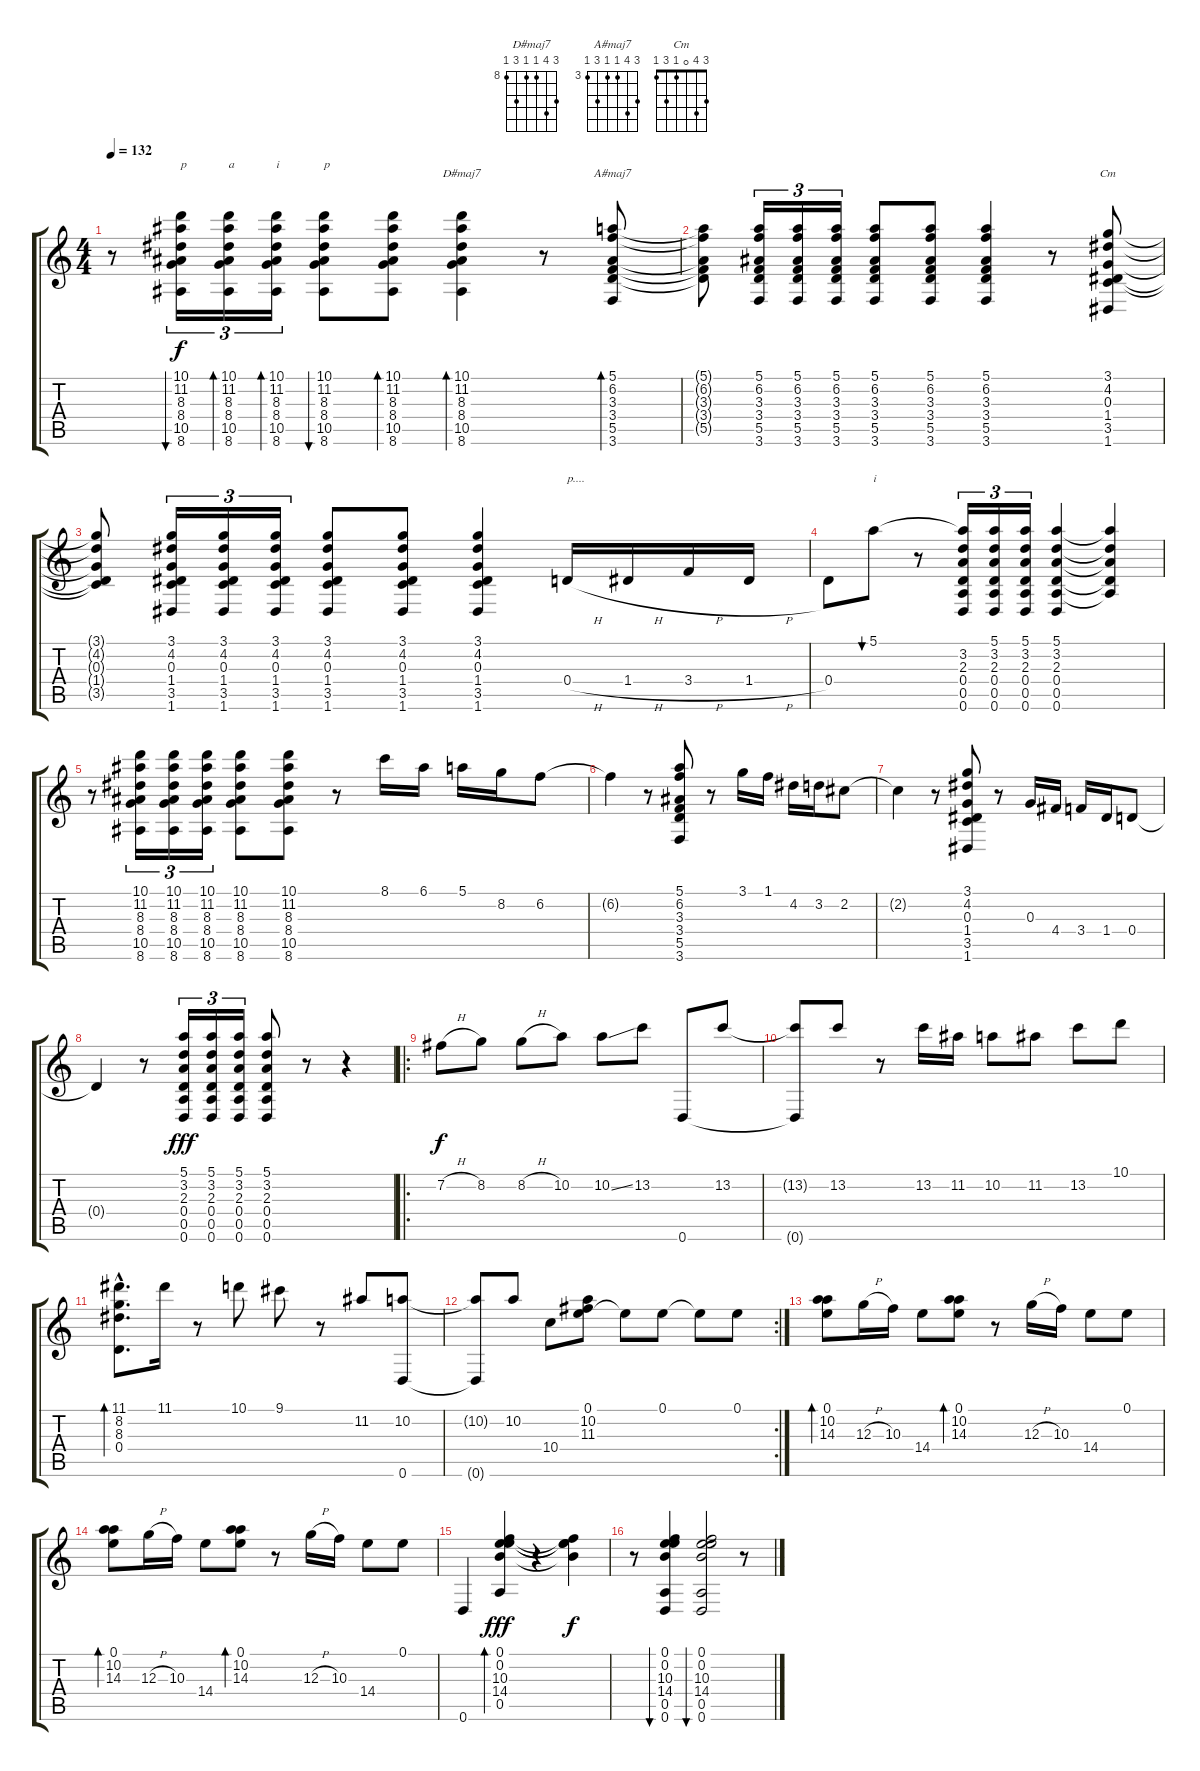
\track "" {instrument acousticguitarnylon}
\staff {score tabs}
\tuning (E4 B3 G3 D3 A2 D2) {hide}
\chord ("D#maj7" 10 11 8 8 10 8) {firstfret 8}
\chord ("A#maj7" 5 6 3 3 5 3) {firstfret 3}
\chord ("Cm" 3 4 0 1 3 1)
\ts (4 4)
\tempo 132
\clef g2
\ks c
r.8{dy f instrument acousticguitarnylon} (10.1 11.2 8.3 8.4 10.5 8.6).16{tu (3 2) bu 60 txt "p"} (10.1 11.2 8.3 8.4 10.5 8.6).16{tu (3 2) bd 60 txt "a"} (10.1 11.2 8.3 8.4 10.5 8.6).16{tu (3 2) bd 60 txt "i"} (10.1 11.2 8.3 8.4 10.5 8.6).8{bu 60 txt "p"} (10.1 11.2 8.3 8.4 10.5 8.6).8{bd 60} (10.1 11.2 8.3 8.4 10.5 8.6).4{bd 60 ch "D#maj7"} r.8 (5.1 6.2 3.3 3.4 5.5 3.6).8{bd 60 ch "A#maj7"} |
(5.1{t} 6.2{t} 3.3{t} 3.4{t} 5.5{t}).8 (5.1 6.2 3.3 3.4 5.5 3.6).16{tu (3 2)} (5.1 6.2 3.3 3.4 5.5 3.6).16{tu (3 2)} (5.1 6.2 3.3 3.4 5.5 3.6).16{tu (3 2)} (5.1 6.2 3.3 3.4 5.5 3.6).8 (5.1 6.2 3.3 3.4 5.5 3.6).8 (5.1 6.2 3.3 3.4 5.5 3.6).4 r.8 (3.1 4.2 0.3 1.4 3.5 1.6).8{ch "Cm"} |
(3.1{t} 4.2{t} 0.3{t} 1.4{t} 3.5{t}).8 (3.1 4.2 0.3 1.4 3.5 1.6).16{tu (3 2)} (3.1 4.2 0.3 1.4 3.5 1.6).16{tu (3 2)} (3.1 4.2 0.3 1.4 3.5 1.6).16{tu (3 2)} (3.1 4.2 0.3 1.4 3.5 1.6).8 (3.1 4.2 0.3 1.4 3.5 1.6).8 (3.1 4.2 0.3 1.4 3.5 1.6).4 0.4{h}.16{txt "p...."} 1.4{h}.16 3.4{h}.16 1.4{h}.16 |
0.4.8 5.1.8{bu 60 txt "i"} r.8 (5.1{t} 3.2 2.3 0.4 0.5 0.6).16{tu (3 2)} (5.1 3.2 2.3 0.4 0.5 0.6).16{tu (3 2)} (5.1 3.2 2.3 0.4 0.5 0.6).16{tu (3 2)} (5.1 3.2 2.3 0.4 0.5 0.6).4 (5.1{t} 3.2{t} 2.3{t} 0.4{t} 0.5{t}).4 |
r.8 (10.1 11.2 8.3 8.4 10.5 8.6).16{tu (3 2)} (10.1 11.2 8.3 8.4 10.5 8.6).16{tu (3 2)} (10.1 11.2 8.3 8.4 10.5 8.6).16{tu (3 2)} (10.1 11.2 8.3 8.4 10.5 8.6).8 (10.1 11.2 8.3 8.4 10.5 8.6).8 r.8 8.1.16 6.1.16 5.1.16 8.2.16 6.2.8 |
6.2{t}.4 r.8 (5.1 6.2 3.3 3.4 5.5 3.6).8 r.8 3.1.16 1.1.16 4.2.16 3.2.16 2.2.8 |
2.2{t}.4 r.8 (3.1 4.2 0.3 1.4 3.5 1.6).8 r.8 0.3.16 4.4.16 3.4.16 1.4.16 0.4.8 |
0.4{t}.4 r.8 (5.1 3.2 2.3 0.4 0.5 0.6).16{tu (3 2) dy fff} (5.1 3.2 2.3 0.4 0.5 0.6).16{tu (3 2)} (5.1 3.2 2.3 0.4 0.5 0.6).16{tu (3 2)} (5.1 3.2 2.3 0.4 0.5 0.6).8 r.8 r.4 |
\ro
7.2{h}.8{dy f} 8.2.8 8.2{h}.8 10.2.8 10.2{ss}.8 13.2.8 0.6.8 13.2.8 |
(13.2{t} 0.6{t}).8 13.2.8 r.8 13.2.16 11.2.16 10.2.8 11.2.8 13.2.8 10.1.8 |
(11.1{hac} 8.2{hac} 8.3 0.4{hac}).8{d bd 240} 11.1.16 r.8 10.1.8 9.1.8 r.8 11.2.8 (10.2 0.6).8 |
\rc 2
(10.2{t} 0.6{t}).8 10.2.8 10.4.8 (0.1 10.2 11.3).8 0.1{t}.8 0.1.8 0.1{t}.8 0.1.8 |
(0.1 10.2 14.3).8{bd 60} 12.3{h}.16 10.3.16 14.4.8 (0.1 10.2 14.3).8{bd 60} r.8 12.3{h}.16 10.3.16 14.4.8 0.1.8 |
(0.1 10.2 14.3).8{bd 120} 12.3{h}.16 10.3.16 14.4.8 (0.1 10.2 14.3).8{bd 120} r.8 12.3{h}.16 10.3.16 14.4.8 0.1.8 |
0.6.4 (0.1 0.2 10.3 14.4 0.5).4{bd 60 dy fff} r.4 (0.1{t} 0.2{t} 10.3{t} 14.4{t}).4{dy f} |
r.8 (0.1 0.2 10.3 14.4 0.5 0.6).4{bu 120} (0.1 0.2 10.3 14.4 0.5 0.6).2{bu 120} r.8
